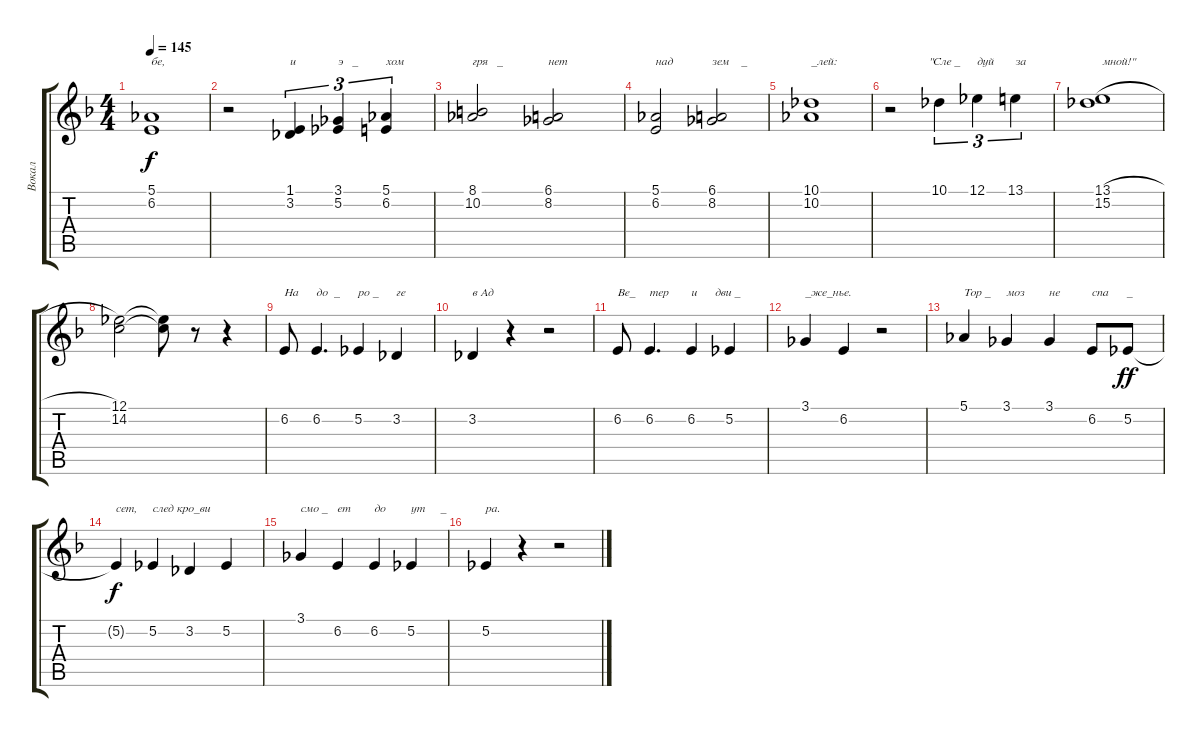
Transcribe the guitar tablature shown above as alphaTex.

\track ("Вокал" "Вокал") {instrument fx5brightness}
\staff {score tabs}
\tuning (Eb4 Bb3 Gb3 Db3 Ab2 Eb2) {hide}
\ts (4 4)
\tempo 145
\clef g2
\ks dminor
(5.1 6.2).1{txt "бе," dy f} |
r.2 (1.1 3.2).4{tu (3 2) txt "и"} (3.1 5.2).4{tu (3 2) txt "э   _"} (5.1 6.2).4{tu (3 2) txt "хом"} |
(8.1 10.2).2{txt "гря   _"} (6.1 8.2).2{txt "нет"} |
(5.1 6.2).2{txt "над"} (6.1 8.2).2{txt "зем    _"} |
(10.1 10.2).1{txt "_лей:"} |
r.2{txt "             \"Сле _"} 10.1.4{tu (3 2)} 12.1.4{tu (3 2) txt "дуй"} 13.1.4{tu (3 2) txt "за"} |
(13.1{h} 15.2).1{txt "мной!\""} |
(12.1 14.2).2 (12.1{t} 14.2{t}).8 r.8 r.4 |
6.2.8{txt "На"} 6.2.4{d txt "до  _"} 5.2.4{txt "ро _"} 3.2.4{txt "ге"} |
3.2.4{txt "в Ад"} r.4 r.2 |
6.2.8{txt "Ве_"} 6.2.4{d txt "тер"} 6.2.4{txt "и      дви _"} 5.2.4 |
3.1.4{txt "_же_нье."} 6.2.4 r.2 |
5.1.4{txt "Тор _"} 3.1.4{txt "моз"} 3.1.4{txt "не"} 6.2.8{txt "спа      _"} 5.2.8{dy ff} |
5.2{t}.4{txt "сет," dy f} 5.2.4{txt "след кро_ви"} 3.2.4 5.2.4 |
3.1.4{txt "смо _"} 6.2.4{txt "ет"} 6.2.4{txt "до"} 5.2.4{txt "ут     _"} |
5.2.4{txt "ра."} r.4 r.2
